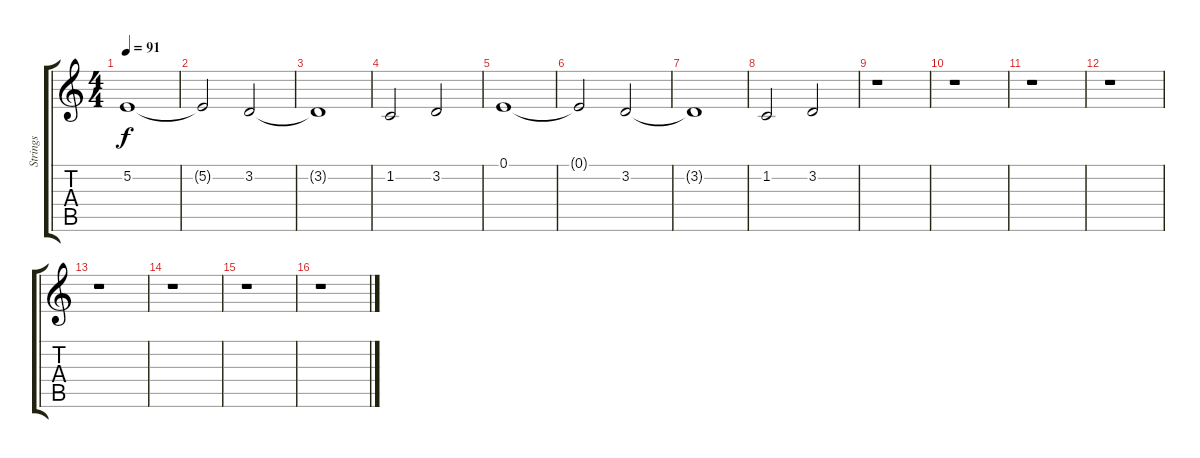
\track ("Strings" "Strings") {instrument stringensemble1}
\staff {score tabs}
\tuning (E4 B3 G3 D3 A2 E2) {hide}
\ts (4 4)
\tempo 91
\clef g2
\ks c
5.2.1{dy f instrument stringensemble1} |
5.2{t}.2 3.2.2 |
3.2{t}.1 |
1.2.2 3.2.2 |
0.1.1 |
0.1{t}.2 3.2.2 |
3.2{t}.1 |
1.2.2 3.2.2 |
r.1 |
r.1 |
r.1 |
r.1 |
r.1 |
r.1 |
r.1 |
r.1
